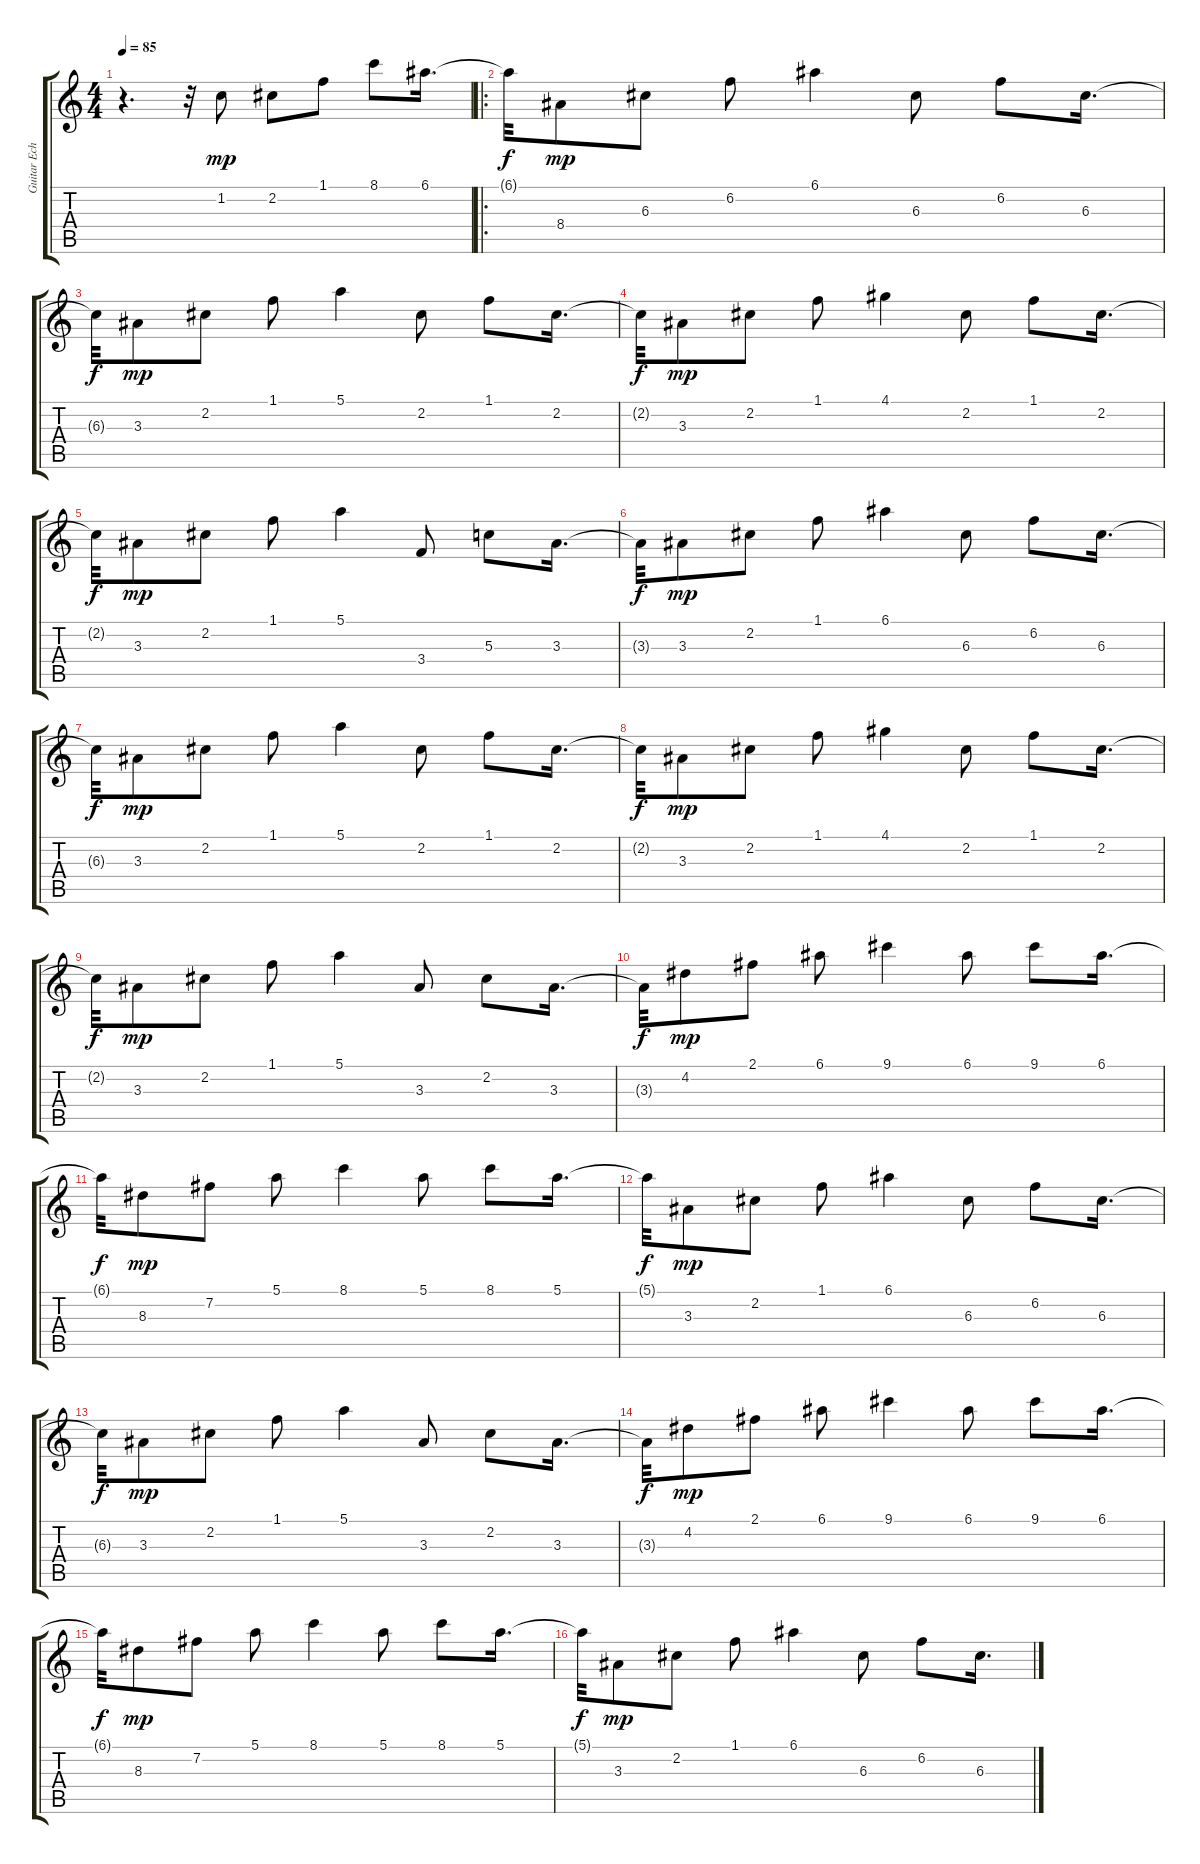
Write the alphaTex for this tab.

\track ("Guitar Echo" "Guitar Ech") {instrument acousticguitarnylon}
\staff {score tabs}
\tuning (E4 B3 G3 D3 A2 E2) {hide}
\ts (4 4)
\tempo 85
\clef g2
\ks c
r.4{d dy mp instrument acousticguitarnylon} r.32 1.2.8 2.2.8 1.1.8 8.1.8 6.1.16{d} |
\ro
6.1{t}.32{dy f} 8.4.8{dy mp} 6.3.8 6.2.8 6.1.4 6.3.8 6.2.8 6.3.16{d} |
6.3{t}.32{dy f} 3.3.8{dy mp} 2.2.8 1.1.8 5.1.4 2.2.8 1.1.8 2.2.16{d} |
2.2{t}.32{dy f} 3.3.8{dy mp} 2.2.8 1.1.8 4.1.4 2.2.8 1.1.8 2.2.16{d} |
2.2{t}.32{dy f} 3.3.8{dy mp} 2.2.8 1.1.8 5.1.4 3.4.8 5.3.8 3.3.16{d} |
3.3{t}.32{dy f} 3.3.8{dy mp} 2.2.8 1.1.8 6.1.4 6.3.8 6.2.8 6.3.16{d} |
6.3{t}.32{dy f} 3.3.8{dy mp} 2.2.8 1.1.8 5.1.4 2.2.8 1.1.8 2.2.16{d} |
2.2{t}.32{dy f} 3.3.8{dy mp} 2.2.8 1.1.8 4.1.4 2.2.8 1.1.8 2.2.16{d} |
2.2{t}.32{dy f} 3.3.8{dy mp} 2.2.8 1.1.8 5.1.4 3.3.8 2.2.8 3.3.16{d} |
3.3{t}.32{dy f} 4.2.8{dy mp} 2.1.8 6.1.8 9.1.4 6.1.8 9.1.8 6.1.16{d} |
6.1{t}.32{dy f} 8.3.8{dy mp} 7.2.8 5.1.8 8.1.4 5.1.8 8.1.8 5.1.16{d} |
5.1{t}.32{dy f} 3.3.8{dy mp} 2.2.8 1.1.8 6.1.4 6.3.8 6.2.8 6.3.16{d} |
6.3{t}.32{dy f} 3.3.8{dy mp} 2.2.8 1.1.8 5.1.4 3.3.8 2.2.8 3.3.16{d} |
3.3{t}.32{dy f} 4.2.8{dy mp} 2.1.8 6.1.8 9.1.4 6.1.8 9.1.8 6.1.16{d} |
6.1{t}.32{dy f} 8.3.8{dy mp} 7.2.8 5.1.8 8.1.4 5.1.8 8.1.8 5.1.16{d} |
5.1{t}.32{dy f} 3.3.8{dy mp} 2.2.8 1.1.8 6.1.4 6.3.8 6.2.8 6.3.16{d}
